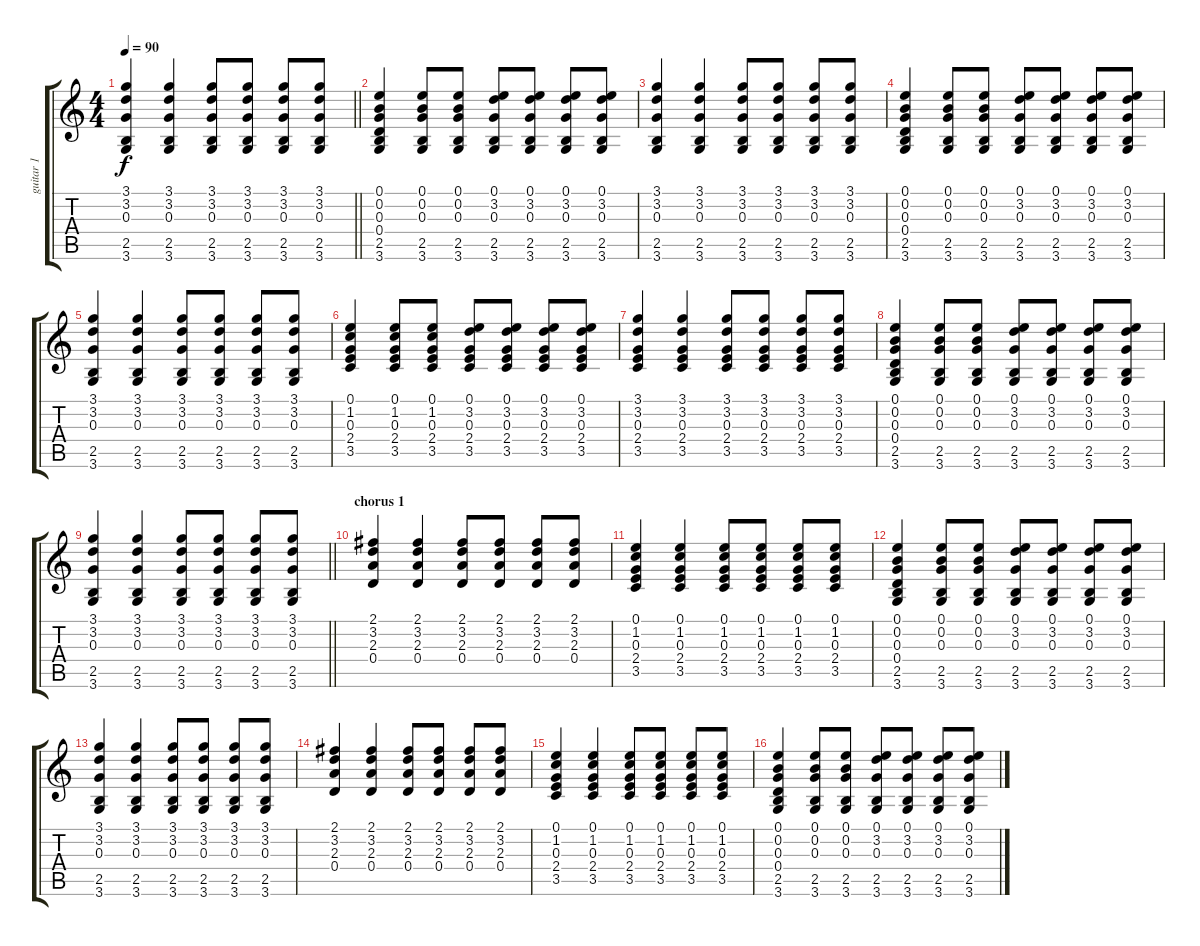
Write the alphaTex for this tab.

\track ("guitar 1" "guitar 1") {instrument acousticguitarnylon}
\staff {score tabs}
\tuning (E4 B3 G3 D3 A2 E2) {hide}
\ts (4 4)
\tempo 90
\clef g2
\barLineRight lightlight
\ks c
(3.1 3.2 0.3 2.5 3.6).4{dy f} (3.1 3.2 0.3 2.5 3.6).4 (3.1 3.2 0.3 2.5 3.6).8 (3.1 3.2 0.3 2.5 3.6).8 (3.1 3.2 0.3 2.5 3.6).8 (3.1 3.2 0.3 2.5 3.6).8 |
(0.1 0.2 0.3 0.4 2.5 3.6).4 (0.1 0.2 0.3 2.5 3.6).8 (0.1 0.2 0.3 2.5 3.6).8 (0.1 3.2 0.3 2.5 3.6).8 (0.1 3.2 0.3 2.5 3.6).8 (0.1 3.2 0.3 2.5 3.6).8 (0.1 3.2 0.3 2.5 3.6).8 |
(3.1 3.2 0.3 2.5 3.6).4 (3.1 3.2 0.3 2.5 3.6).4 (3.1 3.2 0.3 2.5 3.6).8 (3.1 3.2 0.3 2.5 3.6).8 (3.1 3.2 0.3 2.5 3.6).8 (3.1 3.2 0.3 2.5 3.6).8 |
(0.1 0.2 0.3 0.4 2.5 3.6).4 (0.1 0.2 0.3 2.5 3.6).8 (0.1 0.2 0.3 2.5 3.6).8 (0.1 3.2 0.3 2.5 3.6).8 (0.1 3.2 0.3 2.5 3.6).8 (0.1 3.2 0.3 2.5 3.6).8 (0.1 3.2 0.3 2.5 3.6).8 |
(3.1 3.2 0.3 2.5 3.6).4 (3.1 3.2 0.3 2.5 3.6).4 (3.1 3.2 0.3 2.5 3.6).8 (3.1 3.2 0.3 2.5 3.6).8 (3.1 3.2 0.3 2.5 3.6).8 (3.1 3.2 0.3 2.5 3.6).8 |
(0.1 1.2 0.3 2.4 3.5).4 (0.1 1.2 0.3 2.4 3.5).8 (0.1 1.2 0.3 2.4 3.5).8 (0.1 3.2 0.3 2.4 3.5).8 (0.1 3.2 0.3 2.4 3.5).8 (0.1 3.2 0.3 2.4 3.5).8 (0.1 3.2 0.3 2.4 3.5).8 |
(3.1 3.2 0.3 2.4 3.5).4 (3.1 3.2 0.3 2.4 3.5).4 (3.1 3.2 0.3 2.4 3.5).8 (3.1 3.2 0.3 2.4 3.5).8 (3.1 3.2 0.3 2.4 3.5).8 (3.1 3.2 0.3 2.4 3.5).8 |
(0.1 0.2 0.3 0.4 2.5 3.6).4 (0.1 0.2 0.3 2.5 3.6).8 (0.1 0.2 0.3 2.5 3.6).8 (0.1 3.2 0.3 2.5 3.6).8 (0.1 3.2 0.3 2.5 3.6).8 (0.1 3.2 0.3 2.5 3.6).8 (0.1 3.2 0.3 2.5 3.6).8 |
\barLineRight lightlight
(3.1 3.2 0.3 2.5 3.6).4 (3.1 3.2 0.3 2.5 3.6).4 (3.1 3.2 0.3 2.5 3.6).8 (3.1 3.2 0.3 2.5 3.6).8 (3.1 3.2 0.3 2.5 3.6).8 (3.1 3.2 0.3 2.5 3.6).8 |
\section ("" "chorus 1")
(2.1 3.2 2.3 0.4).4 (2.1 3.2 2.3 0.4).4 (2.1 3.2 2.3 0.4).8 (2.1 3.2 2.3 0.4).8 (2.1 3.2 2.3 0.4).8 (2.1 3.2 2.3 0.4).8 |
(0.1 1.2 0.3 2.4 3.5).4 (0.1 1.2 0.3 2.4 3.5).4 (0.1 1.2 0.3 2.4 3.5).8 (0.1 1.2 0.3 2.4 3.5).8 (0.1 1.2 0.3 2.4 3.5).8 (0.1 1.2 0.3 2.4 3.5).8 |
(0.1 0.2 0.3 0.4 2.5 3.6).4 (0.1 0.2 0.3 2.5 3.6).8 (0.1 0.2 0.3 2.5 3.6).8 (0.1 3.2 0.3 2.5 3.6).8 (0.1 3.2 0.3 2.5 3.6).8 (0.1 3.2 0.3 2.5 3.6).8 (0.1 3.2 0.3 2.5 3.6).8 |
(3.1 3.2 0.3 2.5 3.6).4 (3.1 3.2 0.3 2.5 3.6).4 (3.1 3.2 0.3 2.5 3.6).8 (3.1 3.2 0.3 2.5 3.6).8 (3.1 3.2 0.3 2.5 3.6).8 (3.1 3.2 0.3 2.5 3.6).8 |
(2.1 3.2 2.3 0.4).4 (2.1 3.2 2.3 0.4).4 (2.1 3.2 2.3 0.4).8 (2.1 3.2 2.3 0.4).8 (2.1 3.2 2.3 0.4).8 (2.1 3.2 2.3 0.4).8 |
(0.1 1.2 0.3 2.4 3.5).4 (0.1 1.2 0.3 2.4 3.5).4 (0.1 1.2 0.3 2.4 3.5).8 (0.1 1.2 0.3 2.4 3.5).8 (0.1 1.2 0.3 2.4 3.5).8 (0.1 1.2 0.3 2.4 3.5).8 |
(0.1 0.2 0.3 0.4 2.5 3.6).4 (0.1 0.2 0.3 2.5 3.6).8 (0.1 0.2 0.3 2.5 3.6).8 (0.1 3.2 0.3 2.5 3.6).8 (0.1 3.2 0.3 2.5 3.6).8 (0.1 3.2 0.3 2.5 3.6).8 (0.1 3.2 0.3 2.5 3.6).8
